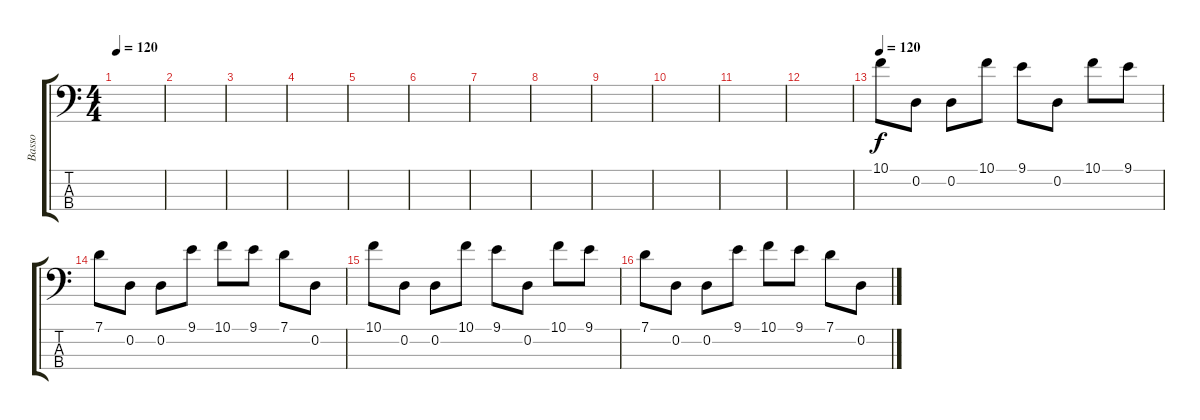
\track ("Basso" "Basso") {instrument acousticbass}
\staff {score tabs}
\tuning (G2 D2 A1 D1) {hide}
\ts (4 4)
\tempo 120
\clef f4
\ks c
|
|
|
|
|
|
|
|
|
|
|
|
\tempo 120
10.1.8 0.2.8 0.2.8 10.1.8 9.1.8 0.2.8 10.1.8 9.1.8 |
7.1.8 0.2.8 0.2.8 9.1.8 10.1.8 9.1.8 7.1.8 0.2.8 |
10.1.8 0.2.8 0.2.8 10.1.8 9.1.8 0.2.8 10.1.8 9.1.8 |
7.1.8 0.2.8 0.2.8 9.1.8 10.1.8 9.1.8 7.1.8 0.2.8
